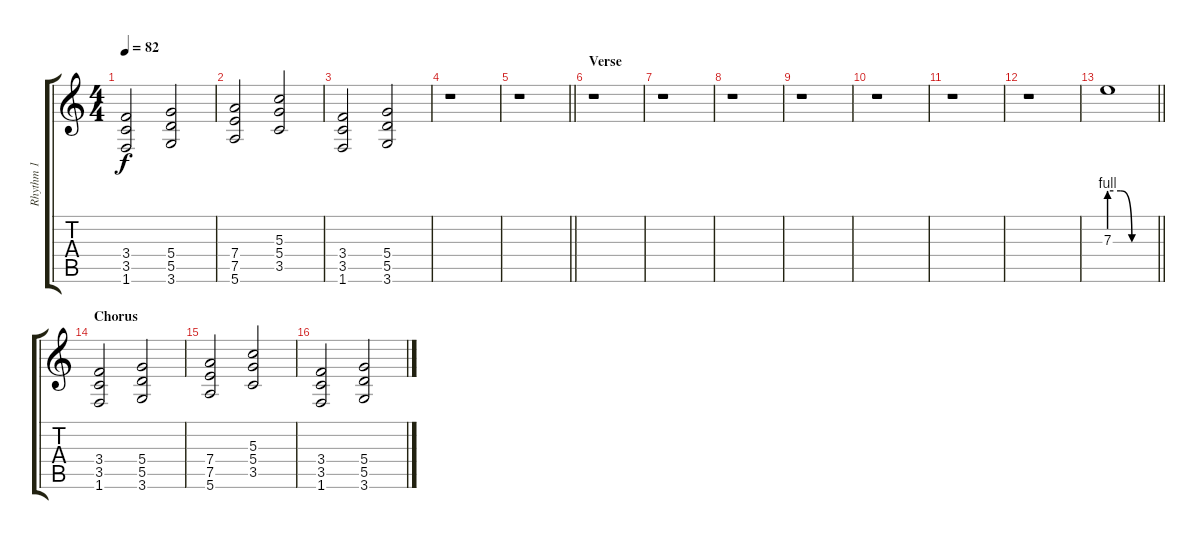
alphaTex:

\track ("Rhythm 1" "Rhythm 1") {instrument distortionguitar}
\staff {score tabs}
\tuning (E4 B3 G3 D3 A2 E2) {hide}
\ts (4 4)
\tempo 82
\clef g2
\ks c
(3.4 3.5 1.6).2{dy f} (5.4 5.5 3.6).2 |
(7.4 7.5 5.6).2 (5.3 5.4 3.5).2 |
(3.4 3.5 1.6).2 (5.4 5.5 3.6).2 |
r.1 |
\barLineRight lightlight
r.1 |
\section ("" "Verse")
r.1 |
r.1 |
r.1 |
r.1 |
r.1 |
r.1 |
r.1 |
\barLineRight lightlight
7.3{be (custom 0 4 15 4 30 0 60 0)}.1 |
\section ("" "Chorus")
(3.4 3.5 1.6).2 (5.4 5.5 3.6).2 |
(7.4 7.5 5.6).2 (5.3 5.4 3.5).2 |
(3.4 3.5 1.6).2 (5.4 5.5 3.6).2
